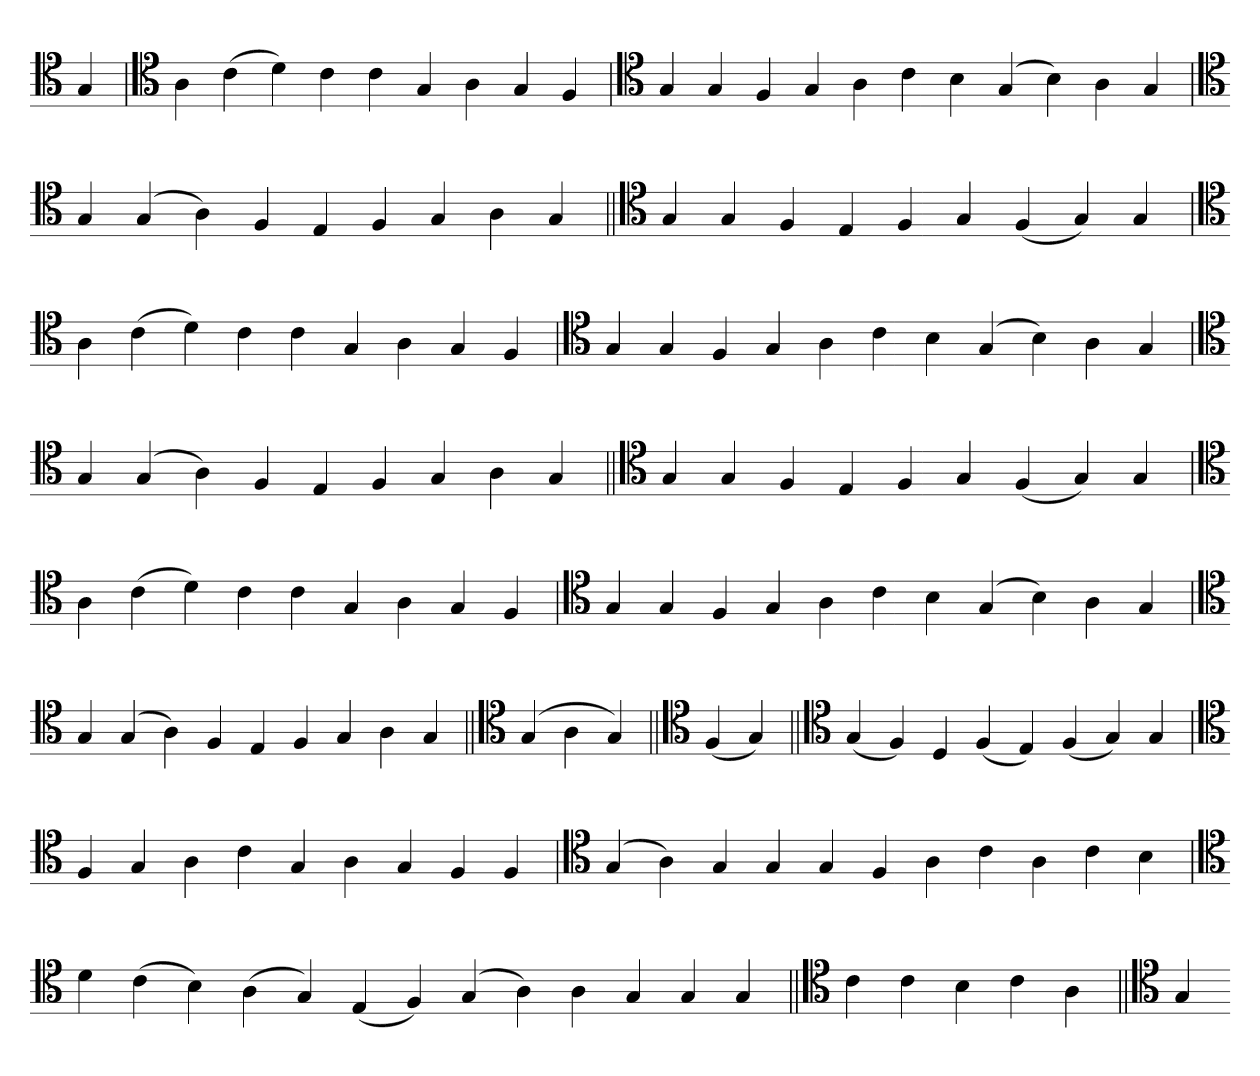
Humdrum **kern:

**kern
*part1
*staff1
*clefC4
=
4G
=`
*clefC4
4A
(4c
4d)
4c
4c
4G
4A
4G
4F
='
*clefC4
4G
4G
4F
4G
4A
4c
4B
(4G
4B)
4A
4G
=`
*clefC4
4G
(4G
4A)
4F
4E
4F
4G
4A
4G
=||
*clefC4
4G
4G
4F
4E
4F
4G
(4F
4G)
4G
=`
*clefC4
4A
(4c
4d)
4c
4c
4G
4A
4G
4F
='
*clefC4
4G
4G
4F
4G
4A
4c
4B
(4G
4B)
4A
4G
=`
*clefC4
4G
(4G
4A)
4F
4E
4F
4G
4A
4G
=||
*clefC4
4G
4G
4F
4E
4F
4G
(4F
4G)
4G
=`
*clefC4
4A
(4c
4d)
4c
4c
4G
4A
4G
4F
='
*clefC4
4G
4G
4F
4G
4A
4c
4B
(4G
4B)
4A
4G
=`
*clefC4
4G
(4G
4A)
4F
4E
4F
4G
4A
4G
=||
*clefC4
(4G
4A
4G)
=||
*clefC4
(4F
4G)
=||
*clefC4
(4G
4F)
4D
(4F
4E)
(4F
4G)
4G
=`
*clefC4
4F
4G
4A
4c
4G
4A
4G
4F
4F
='
*clefC4
(4G
4A)
4G
4G
4G
4F
4A
4c
4A
4c
4B
=`
*clefC4
4d
(4c
4B)
(4A
4G)
(4E
4F)
(4G
4A)
4A
4G
4G
4G
=||
*clefC4
4c
4c
4B
4c
4A
=||
*clefC4
4G
=-
*-
